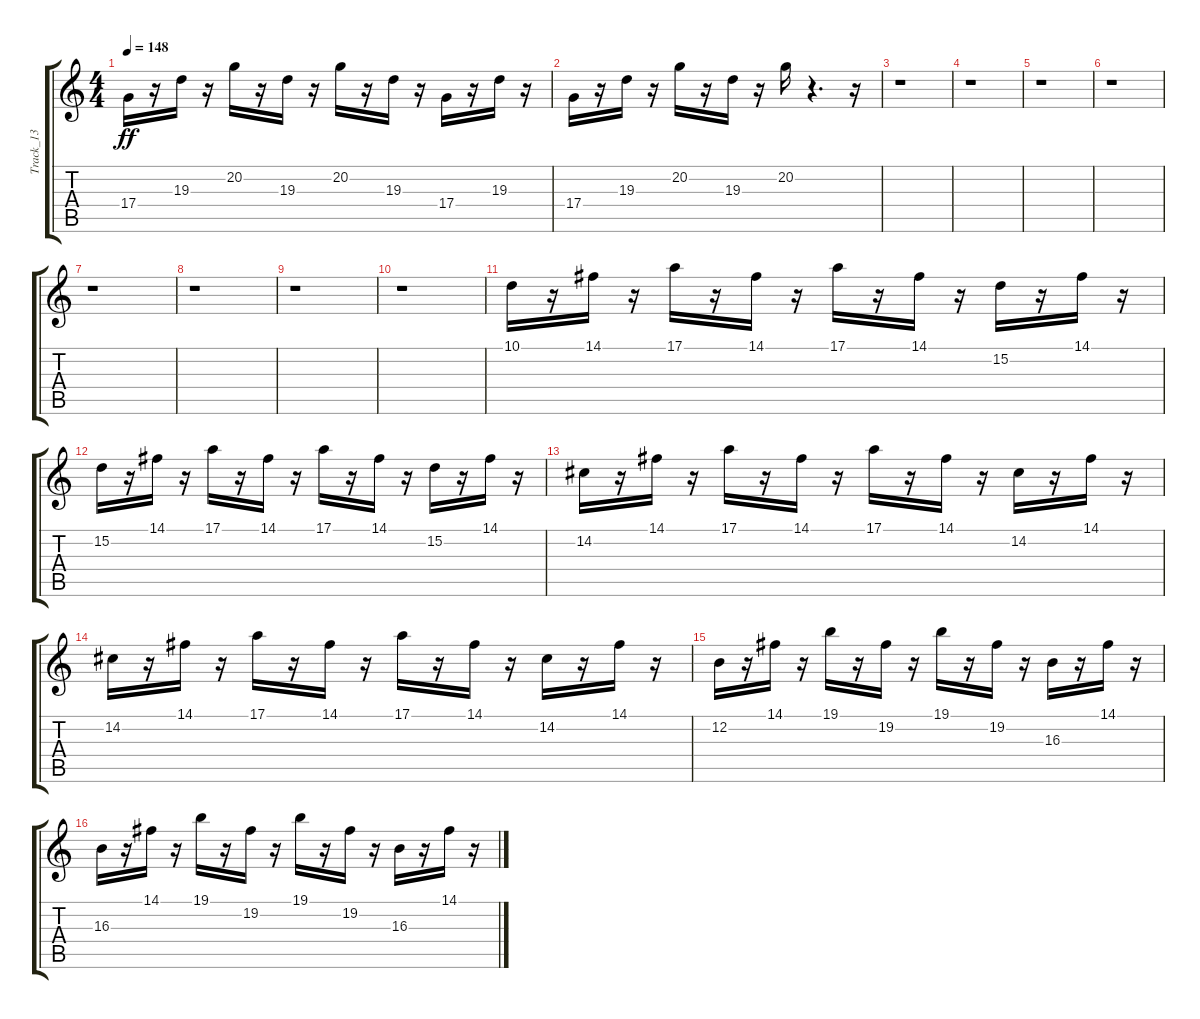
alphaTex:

\track ("Track_13" "Track_13") {instrument stringensemble1}
\staff {score tabs}
\tuning (E4 B3 G3 D3 A2 E2) {hide}
\ts (4 4)
\tempo 148
\clef g2
\ks c
17.4.16{dy ff} r.16 19.3.16 r.16 20.2.16 r.16 19.3.16 r.16 20.2.16 r.16 19.3.16 r.16 17.4.16 r.16 19.3.16 r.16 |
17.4.16 r.16 19.3.16 r.16 20.2.16 r.16 19.3.16 r.16 20.2.16 r.4{d} r.16 |
r.1 |
r.1 |
r.1 |
r.1 |
r.1 |
r.1 |
r.1 |
r.1 |
10.1.16 r.16 14.1.16 r.16 17.1.16 r.16 14.1.16 r.16 17.1.16 r.16 14.1.16 r.16 15.2.16 r.16 14.1.16 r.16 |
15.2.16 r.16 14.1.16 r.16 17.1.16 r.16 14.1.16 r.16 17.1.16 r.16 14.1.16 r.16 15.2.16 r.16 14.1.16 r.16 |
14.2.16 r.16 14.1.16 r.16 17.1.16 r.16 14.1.16 r.16 17.1.16 r.16 14.1.16 r.16 14.2.16 r.16 14.1.16 r.16 |
14.2.16 r.16 14.1.16 r.16 17.1.16 r.16 14.1.16 r.16 17.1.16 r.16 14.1.16 r.16 14.2.16 r.16 14.1.16 r.16 |
12.2.16 r.16 14.1.16 r.16 19.1.16 r.16 19.2.16 r.16 19.1.16 r.16 19.2.16 r.16 16.3.16 r.16 14.1.16 r.16 |
16.3.16 r.16 14.1.16 r.16 19.1.16 r.16 19.2.16 r.16 19.1.16 r.16 19.2.16 r.16 16.3.16 r.16 14.1.16 r.16
